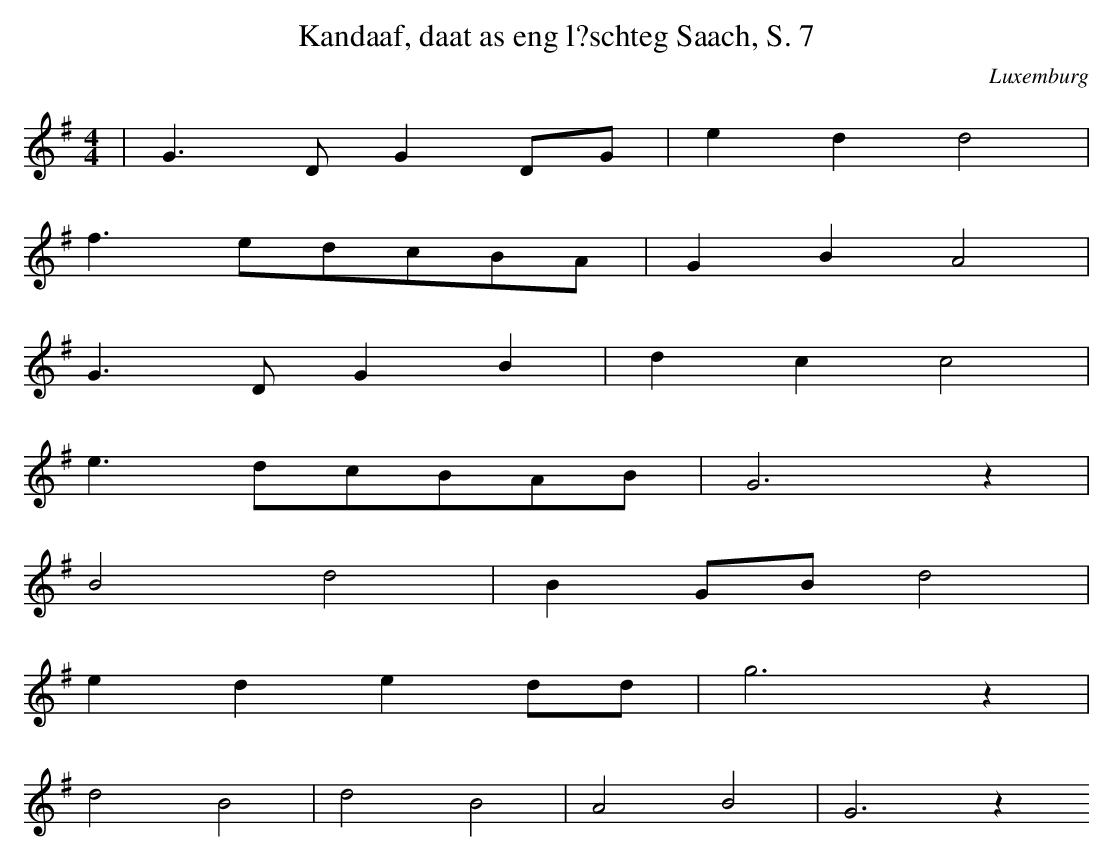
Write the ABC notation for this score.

X:1
T: Kandaaf, daat as eng l?schteg Saach, S. 7
O: Luxemburg
M: 4/4
L: 1/8
K: G
 | G3DG2DG | e2d2d4 |
f3edcBA | G2B2A4 |
G3DG2B2 | d2c2c4 |
e3dcBAB | G6z2 |
B4d4 | B2GBd4 |
e2d2e2dd | g6z2 |
d4B4 | d4B4 | A4B4 | G6z2
